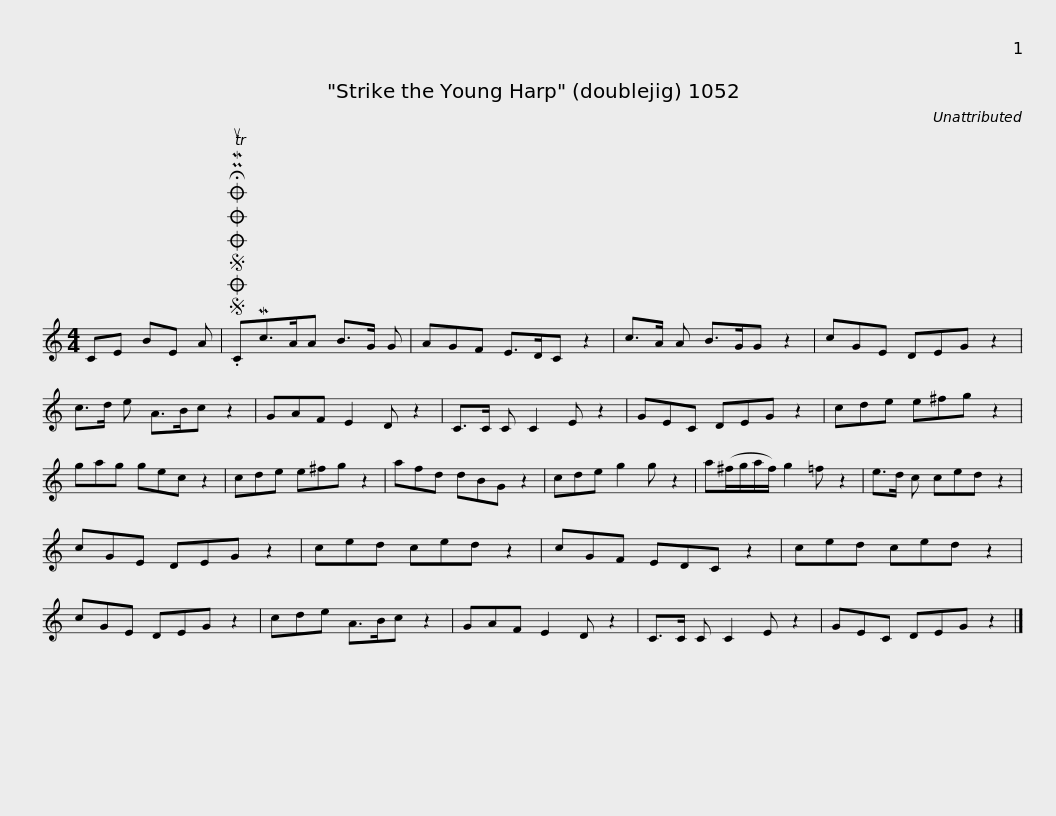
X:1
L:1/8
M:4/4
I:linebreak $
K:C
V:1 treble
V:1
 CE BE A |SOSOOO .!fermata!PMTuCMc>AA B>G G | AGF E>DC z2 | c>A A B>GG z2 | cGE DEG z2 | %5
 c>d e A>Bc z2 |$ GAF E2 D z2 | C>C C C2 E z2 | GEC DEG z2 | cde e^fg z2 | %10
 gag gec z2 | cde e^fg z2 |$ afd dBG z2 | cde g2 g z2 | a(^f/g/a/f/) g2 =f z2 | %15
 e>d c ced z2 | cGE DEG z2 | ced ced z2 |$ cGF EDC z2 | ced ced z2 | %20
 cGE DEG z2 | cde A>Bc z2 | GAF E2 D z2 | C>C C C2 E z2 |$ GEC DEG z2 |] %25
